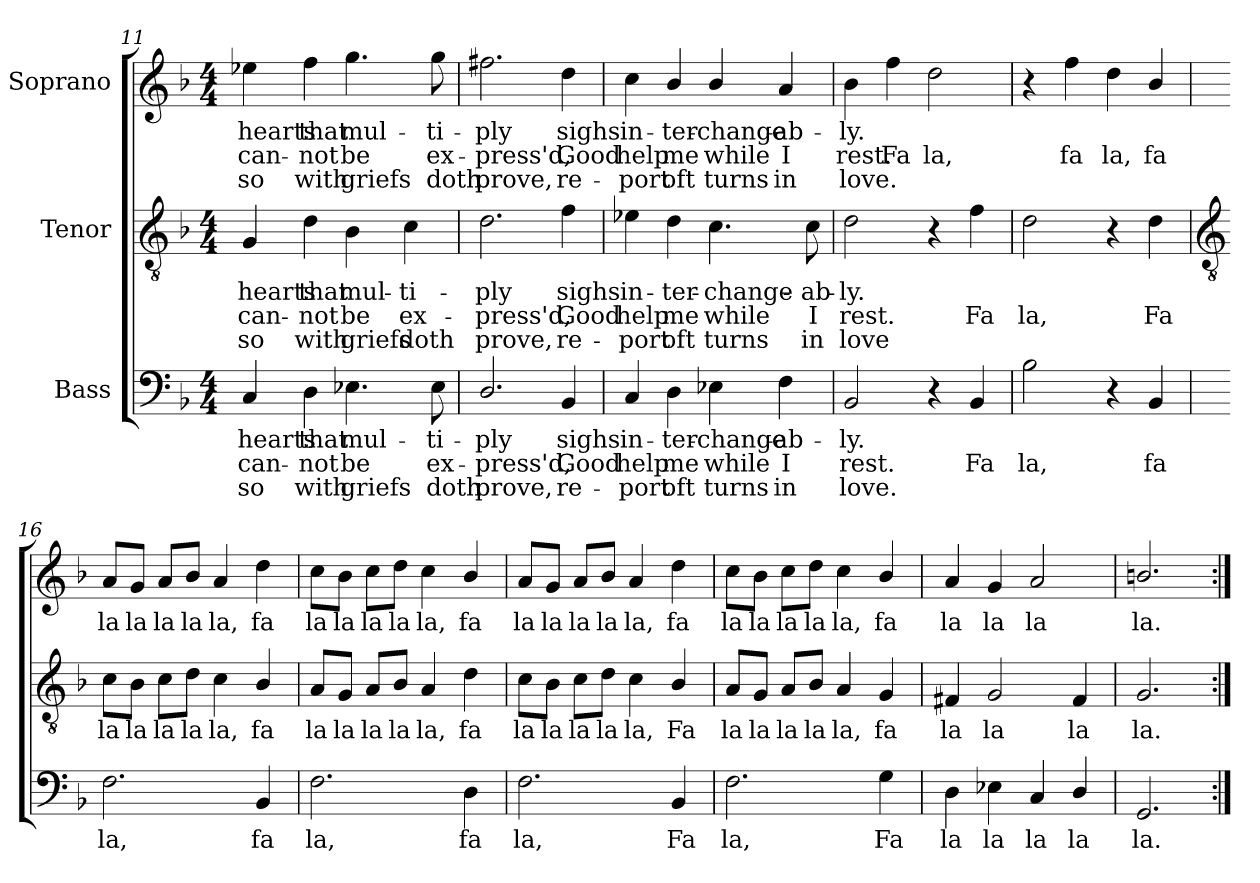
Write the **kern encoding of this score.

**kern	**text	**text	**text	**kern	**text	**text	**text	**kern	**text	**text	**text
*part3	*part3	*part3	*part3	*part2	*part2	*part2	*part2	*part1	*part1	*part1	*part1
*staff3	*staff3	*staff3	*staff3	*staff2	*staff2	*staff2	*staff2	*staff1	*staff1	*staff1	*staff1
*I"Bass	*	*	*	*I"Tenor	*	*	*	*I"Soprano	*	*	*
*clefF4	*	*	*	*clefGv2	*	*	*	*clefG2	*	*	*
*k[b-]	*	*	*	*k[b-]	*	*	*	*k[b-]	*	*	*
*F:	*	*	*	*F:	*	*	*	*F:	*	*	*
*M4/4	*	*	*	*M4/4	*	*	*	*M4/4	*	*	*
=11	=11	=11	=11	=11	=11	=11	=11	=11	=11	=11	=11
!	!LO:LY:b	!LO:LY:b	!LO:LY:b	!	!LO:LY:b	!LO:LY:b	!LO:LY:b	!	!LO:LY:b	!LO:LY:b	!LO:LY:b
4C	hearts	can-	-so	4G	hearts	can-	-so	4ee-X	hearts	can-	-so
!	!LO:LY:b	!LO:LY:b	!LO:LY:b	!	!LO:LY:b	!LO:LY:b	!LO:LY:b	!	!LO:LY:b	!LO:LY:b	!LO:LY:b
4D	that	not	with	4d	that	not	with	4ff	that	not	with
!	!LO:LY:b	!LO:LY:b	!LO:LY:b	!	!LO:LY:b	!LO:LY:b	!LO:LY:b	!	!LO:LY:b	!LO:LY:b	!LO:LY:b
4.E-X	mul-	-be	griefs	4B-	mul-	-be	griefs	4.gg	mul-	-be	griefs
!	!	!	!	!	!LO:LY:b	!LO:LY:b	!LO:LY:b	!	!	!	!
.	.	.	.	4c	ti-	-ex-	-doth	.	.	.	.
!	!LO:LY:b	!LO:LY:b	!LO:LY:b	!	!	!	!	!	!LO:LY:b	!LO:LY:b	!LO:LY:b
8E-	ti-	-ex-	-doth	.	.	.	.	8gg	ti-	-ex-	-doth
=12	=12	=12	=12	=12	=12	=12	=12	=12	=12	=12	=12
!	!LO:LY:b	!LO:LY:b	!LO:LY:b	!	!LO:LY:b	!LO:LY:b	!LO:LY:b	!	!LO:LY:b	!LO:LY:b	!LO:LY:b
2.D/	ply	press'd,	prove,	2.d	ply	press'd,	prove,	2.ff#X	ply	press'd,	prove,
!	!LO:LY:b	!LO:LY:b	!LO:LY:b	!	!LO:LY:b	!LO:LY:b	!LO:LY:b	!	!LO:LY:b	!LO:LY:b	!LO:LY:b
4BB-	sighs	Good	re-	4f	sighs	Good	re-	4dd	sighs	Good	re-
=13	=13	=13	=13	=13	=13	=13	=13	=13	=13	=13	=13
!	!LO:LY:b	!LO:LY:b	!LO:LY:b	!	!LO:LY:b	!LO:LY:b	!LO:LY:b	!	!LO:LY:b	!LO:LY:b	!LO:LY:b
4C	-in-	-help	port	4e-X	-in-	-help	port	4cc	-in-	-help	port
!	!LO:LY:b	!LO:LY:b	!LO:LY:b	!	!LO:LY:b	!LO:LY:b	!LO:LY:b	!	!LO:LY:b	!LO:LY:b	!LO:LY:b
4D	ter-	-me	oft	4d	ter-	-me	oft	4b-/	ter-	-me	oft
!	!LO:LY:b	!LO:LY:b	!LO:LY:b	!	!LO:LY:b	!LO:LY:b	!LO:LY:b	!	!LO:LY:b	!LO:LY:b	!LO:LY:b
4E-X	change-	-while	turns	4.c	change-	-while	turns	4b-/	change-	-while	turns
!	!LO:LY:b	!LO:LY:b	!LO:LY:b	!	!	!	!	!	!LO:LY:b	!LO:LY:b	!LO:LY:b
4F	ab-	-I	in	.	.	.	.	4a	ab-	-I	in
!	!	!	!	!	!LO:LY:b	!LO:LY:b	!LO:LY:b	!	!	!	!
.	.	.	.	8c	ab-	-I	in	.	.	.	.
=14	=14	=14	=14	=14	=14	=14	=14	=14	=14	=14	=14
!	!LO:LY:b	!LO:LY:b	!LO:LY:b	!	!LO:LY:b	!LO:LY:b	!LO:LY:b	!	!LO:LY:b	!LO:LY:b	!LO:LY:b
2BB-	ly.	rest.	love.	2d	ly.	rest.	love	4b-	ly.	rest.	love.
!	!	!	!	!	!	!	!	!	!	!LO:LY:b	!
.	.	.	.	.	.	.	.	4ff	.	Fa	.
!	!	!	!	!	!	!	!	!	!	!LO:LY:b	!
4r	.	.	.	4r	.	.	.	2dd	.	la,	.
!	!	!LO:LY:b	!	!	!	!LO:LY:b	!	!	!	!	!
4BB-	.	Fa	.	4f	.	Fa	.	.	.	.	.
=15	=15	=15	=15	=15	=15	=15	=15	=15	=15	=15	=15
!	!	!LO:LY:b	!	!	!	!LO:LY:b	!	!	!	!	!
2B-	.	la,	.	2d	.	la,	.	4r	.	.	.
!	!	!	!	!	!	!	!	!	!	!LO:LY:b	!
.	.	.	.	.	.	.	.	4ff	.	fa	.
!	!	!	!	!	!	!	!	!	!	!LO:LY:b	!
4r	.	.	.	4r	.	.	.	4dd	.	la,	.
!	!	!LO:LY:b	!	!	!	!LO:LY:b	!	!	!	!LO:LY:b	!
4BB-	.	fa	.	4d	.	Fa	.	4b-/	.	fa	.
!!LO:LB:g=z
=16	=16	=16	=16	=16	=16	=16	=16	=16	=16	=16	=16
*	*	*	*	*clefGv2	*	*	*	*	*	*	*
!	!LO:LY:b	!	!	!	!LO:LY:b	!	!	!	!LO:LY:b	!	!
2.F	la,	.	.	8c\L	la	.	.	8a/L	la	.	.
!	!	!	!	!	!LO:LY:b	!	!	!	!LO:LY:b	!	!
.	.	.	.	8B-\J	la	.	.	8g/J	la	.	.
!	!	!	!	!	!LO:LY:b	!	!	!	!LO:LY:b	!	!
.	.	.	.	8c\L	la	.	.	8a/L	la	.	.
!	!	!	!	!	!LO:LY:b	!	!	!	!LO:LY:b	!	!
.	.	.	.	8d\J	la	.	.	8b-/J	la	.	.
!	!	!	!	!	!LO:LY:b	!	!	!	!LO:LY:b	!	!
.	.	.	.	4c	la,	.	.	4a	la,	.	.
!	!LO:LY:b	!	!	!	!LO:LY:b	!	!	!	!LO:LY:b	!	!
4BB-	fa	.	.	4B-/	fa	.	.	4dd	fa	.	.
=17	=17	=17	=17	=17	=17	=17	=17	=17	=17	=17	=17
!	!LO:LY:b	!	!	!	!LO:LY:b	!	!	!	!LO:LY:b	!	!
2.F	la,	.	.	8A/L	la	.	.	8cc\L	la	.	.
!	!	!	!	!	!LO:LY:b	!	!	!	!LO:LY:b	!	!
.	.	.	.	8G/J	la	.	.	8b-\J	la	.	.
!	!	!	!	!	!LO:LY:b	!	!	!	!LO:LY:b	!	!
.	.	.	.	8A/L	la	.	.	8cc\L	la	.	.
!	!	!	!	!	!LO:LY:b	!	!	!	!LO:LY:b	!	!
.	.	.	.	8B-/J	la	.	.	8dd\J	la	.	.
!	!	!	!	!	!LO:LY:b	!	!	!	!LO:LY:b	!	!
.	.	.	.	4A	la,	.	.	4cc	la,	.	.
!	!LO:LY:b	!	!	!	!LO:LY:b	!	!	!	!LO:LY:b	!	!
4D	fa	.	.	4d	fa	.	.	4b-/	fa	.	.
=18	=18	=18	=18	=18	=18	=18	=18	=18	=18	=18	=18
!	!LO:LY:b	!	!	!	!LO:LY:b	!	!	!	!LO:LY:b	!	!
2.F	la,	.	.	8c\L	la	.	.	8a/L	la	.	.
!	!	!	!	!	!LO:LY:b	!	!	!	!LO:LY:b	!	!
.	.	.	.	8B-\J	la	.	.	8g/J	la	.	.
!	!	!	!	!	!LO:LY:b	!	!	!	!LO:LY:b	!	!
.	.	.	.	8c\L	la	.	.	8a/L	la	.	.
!	!	!	!	!	!LO:LY:b	!	!	!	!LO:LY:b	!	!
.	.	.	.	8d\J	la	.	.	8b-/J	la	.	.
!	!	!	!	!	!LO:LY:b	!	!	!	!LO:LY:b	!	!
.	.	.	.	4c	la,	.	.	4a	la,	.	.
!	!LO:LY:b	!	!	!	!LO:LY:b	!	!	!	!LO:LY:b	!	!
4BB-	Fa	.	.	4B-/	Fa	.	.	4dd	fa	.	.
=19	=19	=19	=19	=19	=19	=19	=19	=19	=19	=19	=19
!	!LO:LY:b	!	!	!	!LO:LY:b	!	!	!	!LO:LY:b	!	!
2.F	la,	.	.	8A/L	la	.	.	8cc\L	la	.	.
!	!	!	!	!	!LO:LY:b	!	!	!	!LO:LY:b	!	!
.	.	.	.	8G/J	la	.	.	8b-\J	la	.	.
!	!	!	!	!	!LO:LY:b	!	!	!	!LO:LY:b	!	!
.	.	.	.	8A/L	la	.	.	8cc\L	la	.	.
!	!	!	!	!	!LO:LY:b	!	!	!	!LO:LY:b	!	!
.	.	.	.	8B-/J	la	.	.	8dd\J	la	.	.
!	!	!	!	!	!LO:LY:b	!	!	!	!LO:LY:b	!	!
.	.	.	.	4A	la,	.	.	4cc	la,	.	.
!	!LO:LY:b	!	!	!	!LO:LY:b	!	!	!	!LO:LY:b	!	!
4G	Fa	.	.	4G	fa	.	.	4b-/	fa	.	.
=20	=20	=20	=20	=20	=20	=20	=20	=20	=20	=20	=20
!	!LO:LY:b	!	!	!	!LO:LY:b	!	!	!	!LO:LY:b	!	!
4D	la	.	.	4F#X	la	.	.	4a	la	.	.
!	!LO:LY:b	!	!	!	!LO:LY:b	!	!	!	!LO:LY:b	!	!
4E-X	la	.	.	2G	la	.	.	4g	la	.	.
!	!LO:LY:b	!	!	!	!	!	!	!	!LO:LY:b	!	!
4C	la	.	.	.	.	.	.	2a	la	.	.
!	!LO:LY:b	!	!	!	!LO:LY:b	!	!	!	!	!	!
4D/	la	.	.	4F#	la	.	.	.	.	.	.
=21	=21	=21	=21	=21	=21	=21	=21	=21	=21	=21	=21
!	!LO:LY:b	!	!	!	!LO:LY:b	!	!	!	!LO:LY:b	!	!
2.GG	la.	.	.	2.G	la.	.	.	2.bn/	la.	.	.
=:|!	=:|!	=:|!	=:|!	=:|!	=:|!	=:|!	=:|!	=:|!	=:|!	=:|!	=:|!
*-	*-	*-	*-	*-	*-	*-	*-	*-	*-	*-	*-
